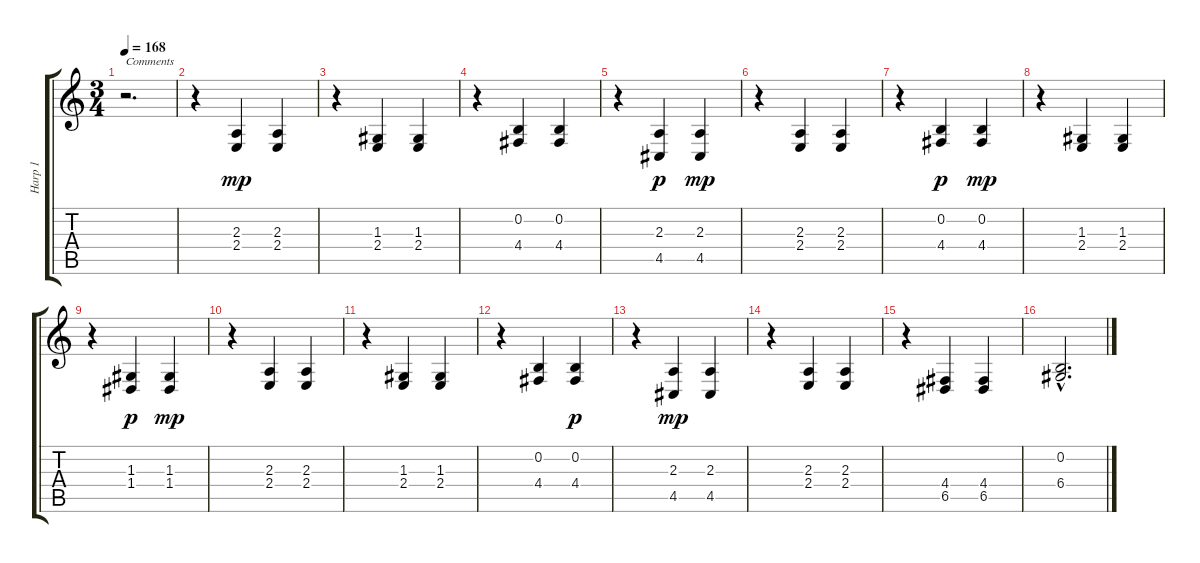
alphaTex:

\track ("Harp 1" "Harp 1") {instrument orchestralharp}
\staff {score tabs}
\tuning (E4 B3 G3 D3 A2 E2) {hide}
\ts (3 4)
\tempo 168
\clef g2
\ks c
r.2{d txt "Comments" dy mp instrument orchestralharp} |
r.4 (2.3 2.4).4 (2.3 2.4).4 |
r.4 (1.3 2.4).4 (1.3 2.4).4 |
r.4 (0.2 4.4).4 (0.2 4.4).4 |
r.4 (2.3 4.5).4{dy p} (2.3 4.5).4{dy mp} |
r.4 (2.3 2.4).4 (2.3 2.4).4 |
r.4 (0.2 4.4).4{dy p} (0.2 4.4).4{dy mp} |
r.4 (1.3 2.4).4 (1.3 2.4).4 |
r.4 (1.3 1.4).4{dy p} (1.3 1.4).4{dy mp} |
r.4 (2.3 2.4).4 (2.3 2.4).4 |
r.4 (1.3 2.4).4 (1.3 2.4).4 |
r.4 (0.2 4.4).4 (0.2 4.4).4{dy p} |
r.4 (2.3 4.5).4{dy mp} (2.3 4.5).4 |
r.4 (2.3 2.4).4 (2.3 2.4).4 |
r.4 (4.4 6.5).4 (4.4 6.5).4 |
(0.2{hac} 6.4{hac}).2{d}
